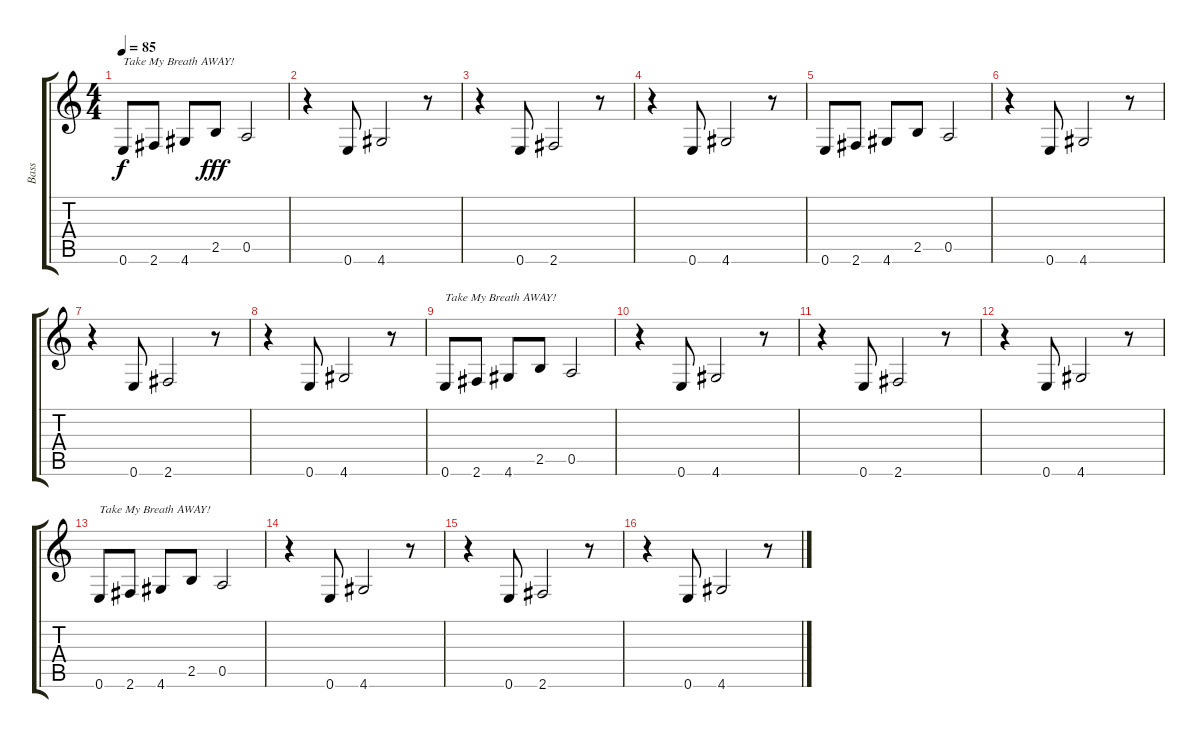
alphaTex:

\track ("Bass" "Bass") {instrument fretlessbass}
\staff {score tabs}
\tuning (E4 B3 G3 D3 A2 E2) {hide}
\ts (4 4)
\tempo 85
\clef g2
\ks c
0.6.8{txt "Take My Breath AWAY!" dy f} 2.6.8 4.6.8 2.5.8{dy fff} 0.5.2 |
r.4 0.6.8 4.6.2 r.8 |
r.4 0.6.8 2.6.2 r.8 |
r.4 0.6.8 4.6.2 r.8 |
0.6.8 2.6.8 4.6.8 2.5.8 0.5.2 |
r.4 0.6.8 4.6.2 r.8 |
r.4 0.6.8 2.6.2 r.8 |
r.4 0.6.8 4.6.2 r.8 |
0.6.8{txt "Take My Breath AWAY!"} 2.6.8 4.6.8 2.5.8 0.5.2 |
r.4 0.6.8 4.6.2 r.8 |
r.4 0.6.8 2.6.2 r.8 |
r.4 0.6.8 4.6.2 r.8 |
0.6.8{txt "Take My Breath AWAY!"} 2.6.8 4.6.8 2.5.8 0.5.2 |
r.4 0.6.8 4.6.2 r.8 |
r.4 0.6.8 2.6.2 r.8 |
r.4 0.6.8 4.6.2 r.8
